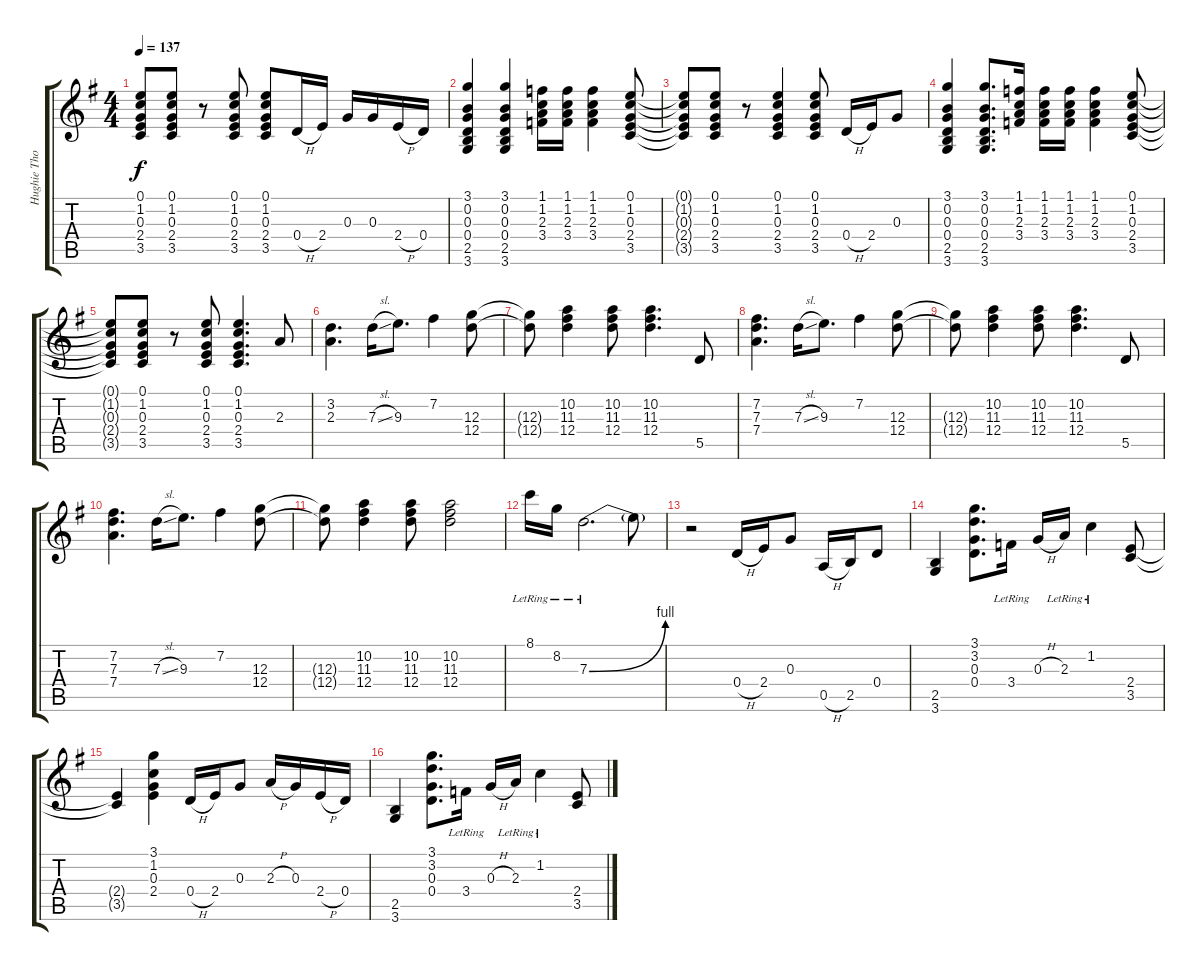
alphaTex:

\track ("Hughie Thomasson Guitar" "Hughie Tho") {instrument electricguitarclean}
\staff {score tabs}
\tuning (E4 B3 G3 D3 A2 E2) {hide}
\ts (4 4)
\tempo 137
\clef g2
\ks g
(0.1{t} 1.2{t} 0.3{t} 2.4{t} 3.5{t}).8{dy f} (0.1 1.2 0.3 2.4 3.5).8 r.8 (0.1 1.2 0.3 2.4 3.5).8 (0.1 1.2 0.3 2.4 3.5).8 0.4{h}.16 2.4.16 0.3.16 0.3.16 2.4{h}.16 0.4.16 |
(3.1 0.2 0.3 0.4 2.5 3.6).4 (3.1 0.2 0.3 0.4 2.5 3.6).4 (1.1 1.2 2.3 3.4).16 (1.1 1.2 2.3 3.4).16 (1.1 1.2 2.3 3.4).4 (0.1 1.2 0.3 2.4 3.5).8 |
(0.1{t} 1.2{t} 0.3{t} 2.4{t} 3.5{t}).8 (0.1 1.2 0.3 2.4 3.5).8 r.8 (0.1 1.2 0.3 2.4 3.5).4 (0.1 1.2 0.3 2.4 3.5).8 0.4{h}.16 2.4.16 0.3.8 |
(3.1 0.2 0.3 0.4 2.5 3.6).4 (3.1 0.2 0.3 0.4 2.5 3.6).8{d} (1.1 1.2 2.3 3.4).16 (1.1 1.2 2.3 3.4).16 (1.1 1.2 2.3 3.4).16 (1.1 1.2 2.3 3.4).4 (0.1 1.2 0.3 2.4 3.5).8 |
(0.1{t} 1.2{t} 0.3{t} 2.4{t} 3.5{t}).8 (0.1 1.2 0.3 2.4 3.5).8 r.8 (0.1 1.2 0.3 2.4 3.5).8 (0.1 1.2 0.3 2.4 3.5).4{d} 2.3.8 |
(3.2 2.3).4{d volume 11 balance 8} 7.3{sl}.16 9.3.8{d} 7.2.4 (12.3 12.4).8 |
(12.3{t} 12.4{t}).8 (10.2 11.3 12.4).4 (10.2 11.3 12.4).8 (10.2 11.3 12.4).4{d} 5.5.8 |
(7.2 7.3 7.4).4{d} 7.3{sl}.16 9.3.8{d} 7.2.4 (12.3 12.4).8 |
(12.3{t} 12.4{t}).8 (10.2 11.3 12.4).4 (10.2 11.3 12.4).8 (10.2 11.3 12.4).4{d} 5.5.8 |
(7.2 7.3 7.4).4{d} 7.3{sl}.16 9.3.8{d} 7.2.4 (12.3 12.4).8 |
(12.3{t} 12.4{t}).8 (10.2 11.3 12.4).4 (10.2 11.3 12.4).8 (10.2 11.3 12.4).2 |
8.1{lr}.16{volume 12} 8.2{lr}.16 7.3{be (bend 0 0 60 4) lr}.2{d} 7.3{t}.8 |
r.2 0.4{h}.16 2.4.16 0.3.8 0.5{h}.16 2.5.16 0.4.8 |
(2.5 3.6).4 (3.1 3.2 0.3 0.4).8{d} 3.4{lr}.16 0.3{h}.16 2.3{lr}.16 1.2{lr}.4 (2.4 3.5).8 |
(2.4{t} 3.5{t}).4 (3.1 1.2 0.3 2.4).4 0.4{h}.16 2.4.16 0.3.8 2.3{h}.16 0.3.16 2.4{h}.16 0.4.16 |
(2.5 3.6).4 (3.1 3.2 0.3 0.4).8{d} 3.4{lr}.16 0.3{h}.16 2.3{lr}.16 1.2{lr}.4 (2.4 3.5).8
